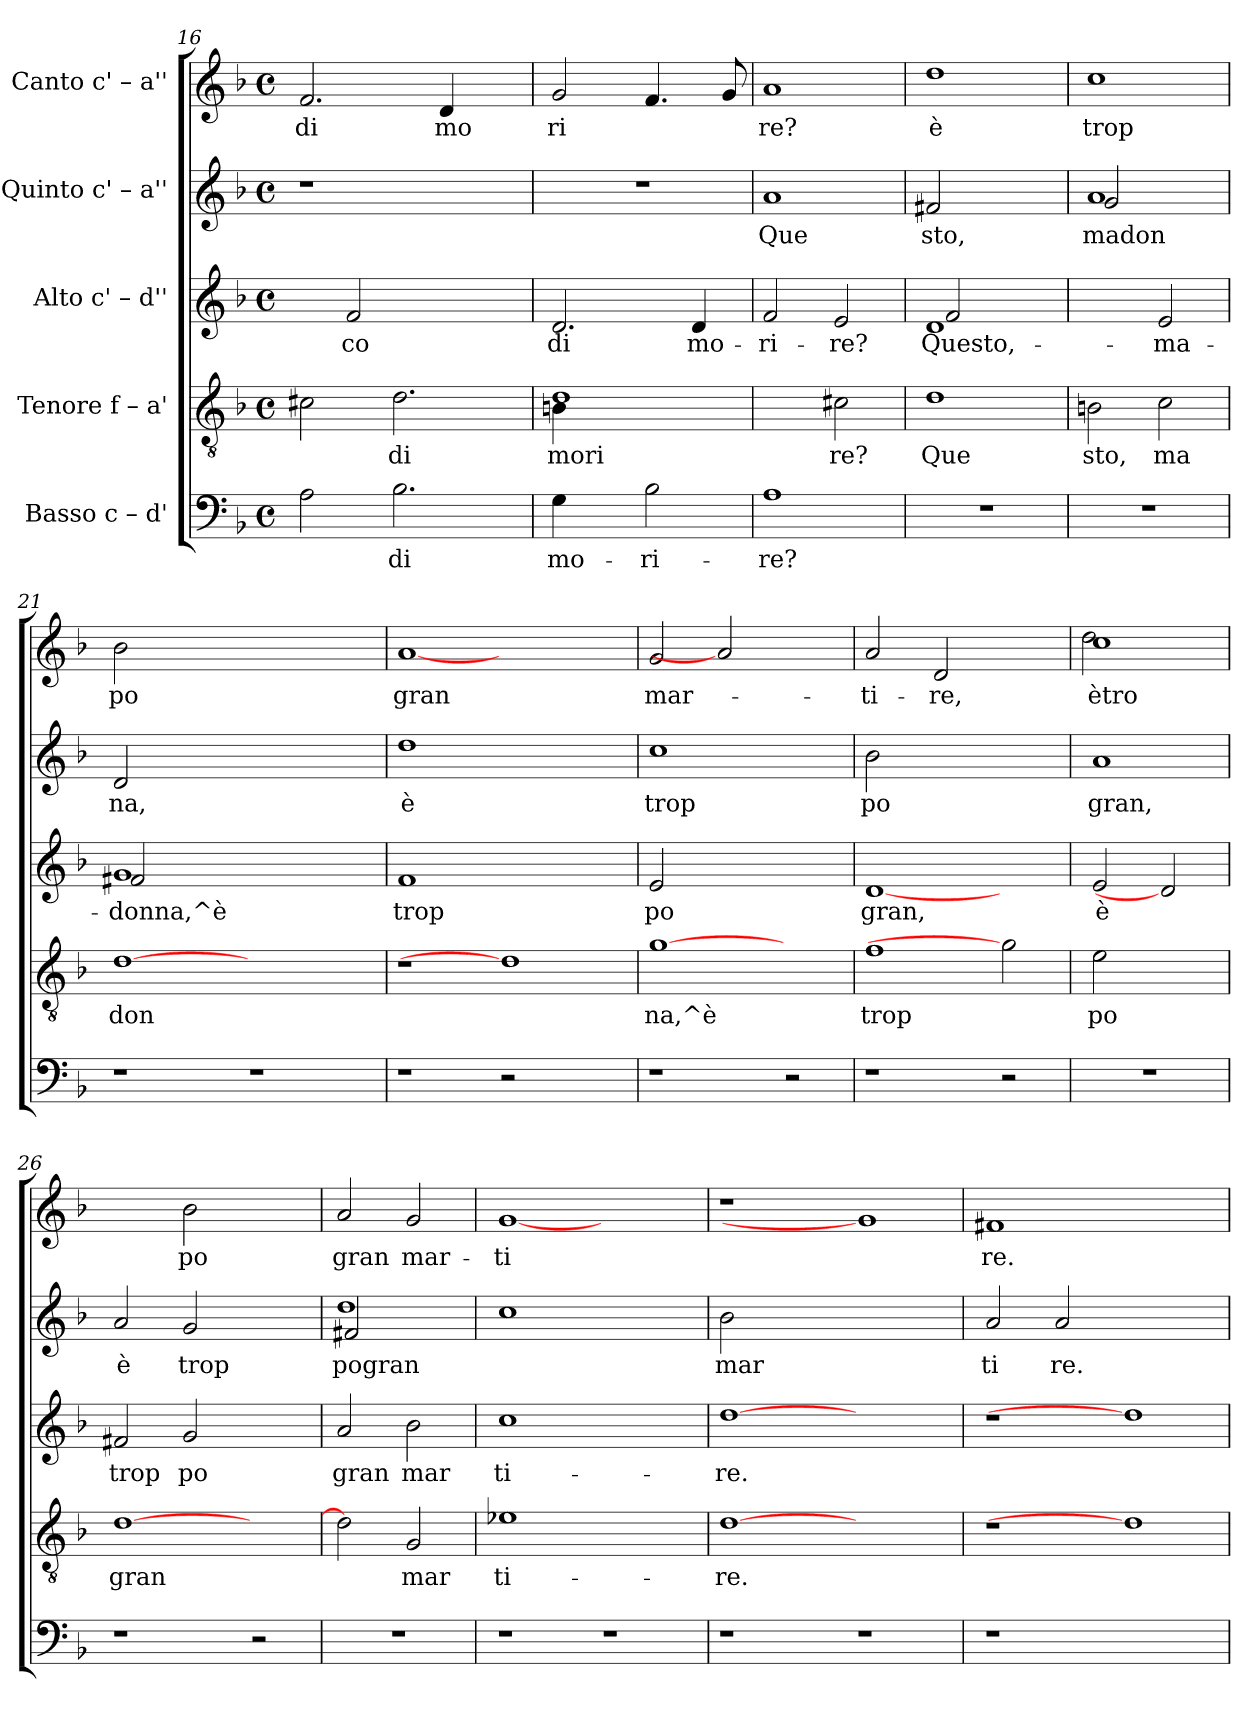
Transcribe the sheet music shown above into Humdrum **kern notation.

**kern	**text	**kern	**text	**kern	**text	**kern	**text	**kern	**text
*part5	*part5	*part4	*part4	*part3	*part3	*part2	*part2	*part1	*part1
*staff5	*staff5	*staff4	*staff4	*staff3	*staff3	*staff2	*staff2	*staff1	*staff1
*I"Basso  c – d'	*	*I"Tenore  f – a'	*	*I"Alto  c' – d''	*	*I"Quinto  c' – a''	*	*I"Canto  c' – a''	*
*clefF4	*	*clefGv2	*	*clefG2	*	*clefG2	*	*clefG2	*
*k[b-]	*	*k[b-]	*	*k[b-]	*	*k[b-]	*	*k[b-]	*
*F:	*	*F:	*	*F:	*	*F:	*	*F:	*
*M4/4	*	*M4/4	*	*M4/4	*	*M4/4	*	*M4/4	*
*met(c)	*	*met(c)	*	*met(c)	*	*met(c)	*	*met(c)	*
=16	=16	=16	=16	=16	=16	=16	=16	=16	=16
!	!	!	!	!	!	!	!	!	!LO:LY:b:rj
2A\	.	2c#X\	.	4ryy	.	1r	.	2.f/	di
!	!	!	!	!	!LO:LY:b:rj	!	!	!	!
.	.	.	.	2f/	-co	.	.	.	.
!	!LO:LY:b:cj	!	!LO:LY:b:rj	!	!	!	!	!	!
2.B-\	-di	2.d\	di	.	.	.	.	.	.
!	!	!	!	!	!	!	!	!	!LO:LY:b:rj
.	.	.	.	2ryy	.	.	.	4d/	mo
.	.	.	.	.	.	4ryy	.	4ryy	.
=17	=17	=17	=17	=17	=17	=17	=17	=17	=17
!	!LO:LY:b:cj	!	!LO:LY:b:rj	!	!LO:LY:b:rj	!	!	!	!LO:LY:b:rj
*	*	*^	*	*	*	*	*	*	*
4G\	mo-	1d	4Bn\	mori	2.d/	di	1r	.	2g/	ri
4ryy	.	.	2.ryy	.	.	.	.	.	.	.
!	!LO:LY:b:cj	!	!	!	!	!	!	!	!	!LO:LY:b:rj
2B-\	-ri-	.	.	.	.	.	.	.	4.f/	.
!	!	!	!	!	!	!LO:LY:b:rj	!	!	!	!
.	.	.	.	.	4d/	mo-	.	.	.	.
!	!	!	!	!	!	!	!	!	!	!LO:LY:b:rj
.	.	.	.	.	.	.	.	.	8g/	.
*	*	*v	*v	*	*	*	*	*	*	*
=18	=18	=18	=18	=18	=18	=18	=18	=18	=18
!	!LO:LY:b:cj	!	!	!	!LO:LY:b:rj	!	!LO:LY:b:cj	!	!LO:LY:b:rj
1A	-re?	2ryy	.	2f/	-ri-	1a	Que	1a	re?
!	!	!	!LO:LY:b:rj	!	!LO:LY:b:rj	!	!	!	!
.	.	2c#X\	re?	2e/	-re?	.	.	.	.
=19	=19	=19	=19	=19	=19	=19	=19	=19	=19
!	!	!	!LO:LY:b:rj	!	!LO:LY:b:rj	!	!LO:LY:b:cj	!	!LO:LY:b:rj
*	*	*	*	*^	*	*	*	*	*
1r	.	1d	Que	1d	2f/	Questo,-	2f#X/	sto,	1dd	è
.	.	.	.	.	2ryy	.	2ryy	.	.	.
=20	=20	=20	=20	=20	=20	=20	=20	=20	=20	=20
!	!	!	!LO:LY:b:rj	!	!	!	!	!LO:LY:b:cj	!	!LO:LY:b:rj
*	*	*	*	*v	*v	*	*^	*	*	*
1r	.	2Bn\	sto,	2ryy	.	1a	2g/	madon	1cc	trop
!	!	!	!LO:LY:b:rj	!	!LO:LY:b:rj	!	!	!	!	!
.	.	2c\	ma	2e/	-ma-	.	2ryy	.	.	.
!!LO:PB:g=z
=21	=21	=21	=21	=21	=21	=21	=21	=21	=21	=21
!	!	!	!LO:LY:b:rj	!	!LO:LY:b:rj	!	!	!LO:LY:b:cj	!	!LO:LY:b:rj
*	*	*	*	*^	*	*v	*v	*	*	*
1r	.	[1d	don	1g	2f#X/	-donna,^è	2d/	na,	2b-\	po
.	.	.	.	.	1ryy	.	1.ryy	.	1.ryy	.
1r	.	1ryy	.	1ryy	.	.	.	.	.	.
.	.	.	.	.	2ryy	.	.	.	.	.
=22	=22	=22	=22	=22	=22	=22	=22	=22	=22	=22
!	!	!	!	!	!	!LO:LY:b:rj	!	!LO:LY:b:cj	!	!LO:LY:b:rj
*	*	*	*	*v	*v	*	*	*	*	*
1r	.	1r	.	1f	trop	1dd	è	[1a	gran
2r	.	1d]	.	1ryy	.	1ryy	.	1ryy	.
2ryy	.	.	.	.	.	.	.	.	.
=23	=23	=23	=23	=23	=23	=23	=23	=23	=23
!	!	!	!LO:LY:b:rj	!	!LO:LY:b:rj	!	!LO:LY:b:cj	!	!LO:LY:b:rj
1r	.	[1g	na,^è	2e/	po	1cc	trop	2g/	mar-
.	.	.	.	1ryy	.	.	.	2a]	.
2r	.	2ryy	.	.	.	2ryy	.	2ryy	.
=24	=24	=24	=24	=24	=24	=24	=24	=24	=24
!	!	!	!LO:LY:b:rj	!	!LO:LY:b:rj	!	!LO:LY:b:cj	!	!LO:LY:b:rj
1r	.	1f	trop	[1d	gran,	2b-\	po	2a/	-ti-
!	!	!	!	!	!	!	!	!	!LO:LY:b:rj
.	.	.	.	.	.	1ryy	.	2d/	-re,
2r	.	2g]	.	2ryy	.	.	.	2ryy	.
=25	=25	=25	=25	=25	=25	=25	=25	=25	=25
!	!	!	!LO:LY:b:rj	!	!LO:LY:b:rj	!	!LO:LY:b:cj	!	!LO:LY:b:rj
*	*	*	*	*	*	*	*	*^	*
1r	.	2e\	po	2e/	è	1a	gran,	1cc	2dd\	ètro
.	.	2ryy	.	2d]	.	.	.	.	2ryy	.
=26	=26	=26	=26	=26	=26	=26	=26	=26	=26	=26
!	!	!	!LO:LY:b:rj	!	!LO:LY:b:rj	!	!LO:LY:b:cj	!	!	!
*	*	*	*	*	*	*	*	*v	*v	*
1r	.	[1d	gran	2f#X/	trop	2a/	è	2ryy	.
!	!	!	!	!	!LO:LY:b:rj	!	!LO:LY:b:cj	!	!LO:LY:b:rj
.	.	.	.	2g/	po	2g/	trop	2b-\	po
2r	.	2ryy	.	2ryy	.	2ryy	.	2ryy	.
=27	=27	=27	=27	=27	=27	=27	=27	=27	=27
!	!	!	!	!	!LO:LY:b:rj	!	!LO:LY:b:cj	!	!LO:LY:b:rj
*	*	*	*	*	*	*^	*	*	*
1r	.	2d]	.	2a/	gran	1dd	2f#X/	pogran	2a/	gran
!	!	!	!LO:LY:b:rj	!	!LO:LY:b:rj	!	!	!	!	!LO:LY:b:rj
.	.	2G/	mar	2b-\	mar	.	2ryy	.	2g/	mar-
!!LO:LB:g=z
=28	=28	=28	=28	=28	=28	=28	=28	=28	=28	=28
!	!	!	!LO:LY:b:rj	!	!LO:LY:b:rj	!	!	!LO:LY:b:cj	!	!LO:LY:b:rj
*	*	*	*	*	*	*v	*v	*	*	*
1r	.	1e-X	ti-	1cc	ti-	1cc	.	[1g	-ti
1r	.	1ryy	.	1ryy	.	1ryy	.	1ryy	.
=29	=29	=29	=29	=29	=29	=29	=29	=29	=29
!	!	!	!LO:LY:b:rj	!	!LO:LY:b:rj	!	!LO:LY:b:cj	!	!
1r	.	[1d	-re.	[1dd	-re.	2b-\	mar	1r	.
.	.	.	.	.	.	1.ryy	.	.	.
1r	.	1ryy	.	1ryy	.	.	.	1g]	.
=30	=30	=30	=30	=30	=30	=30	=30	=30	=30
!	!	!	!	!	!	!	!LO:LY:b:cj	!	!LO:LY:b:rj
1r	.	1r	.	1r	.	2a/	ti	1f#X	re.
!	!	!	!	!	!	!	!LO:LY:b:cj	!	!
.	.	.	.	.	.	2a/	re.	.	.
1ryy	.	1d]	.	1dd]	.	1ryy	.	1ryy	.
=	=	=	=	=	=	=	=	=	=
*-	*-	*-	*-	*-	*-	*-	*-	*-	*-
